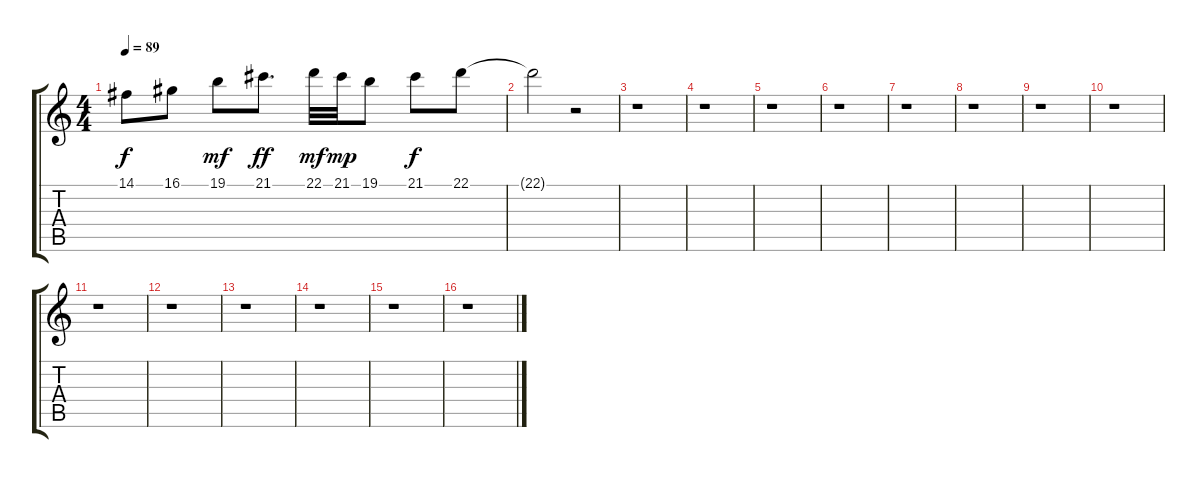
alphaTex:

\track "" {instrument ocarina}
\staff {score tabs}
\tuning (E4 B3 G3 D3 A2 E2) {hide}
\ts (4 4)
\tempo 89
\clef g2
\ks c
14.1{t}.8{dy f} 16.1.8 19.1.8{dy mf} 21.1.8{d dy ff} 22.1.32{dy mf} 21.1.32{dy mp} 19.1.8 21.1.8{dy f} 22.1.8 |
22.1{t}.2 r.2 |
r.1 |
r.1 |
r.1 |
r.1 |
r.1 |
r.1 |
r.1 |
r.1 |
r.1 |
r.1 |
r.1 |
r.1 |
r.1 |
r.1
